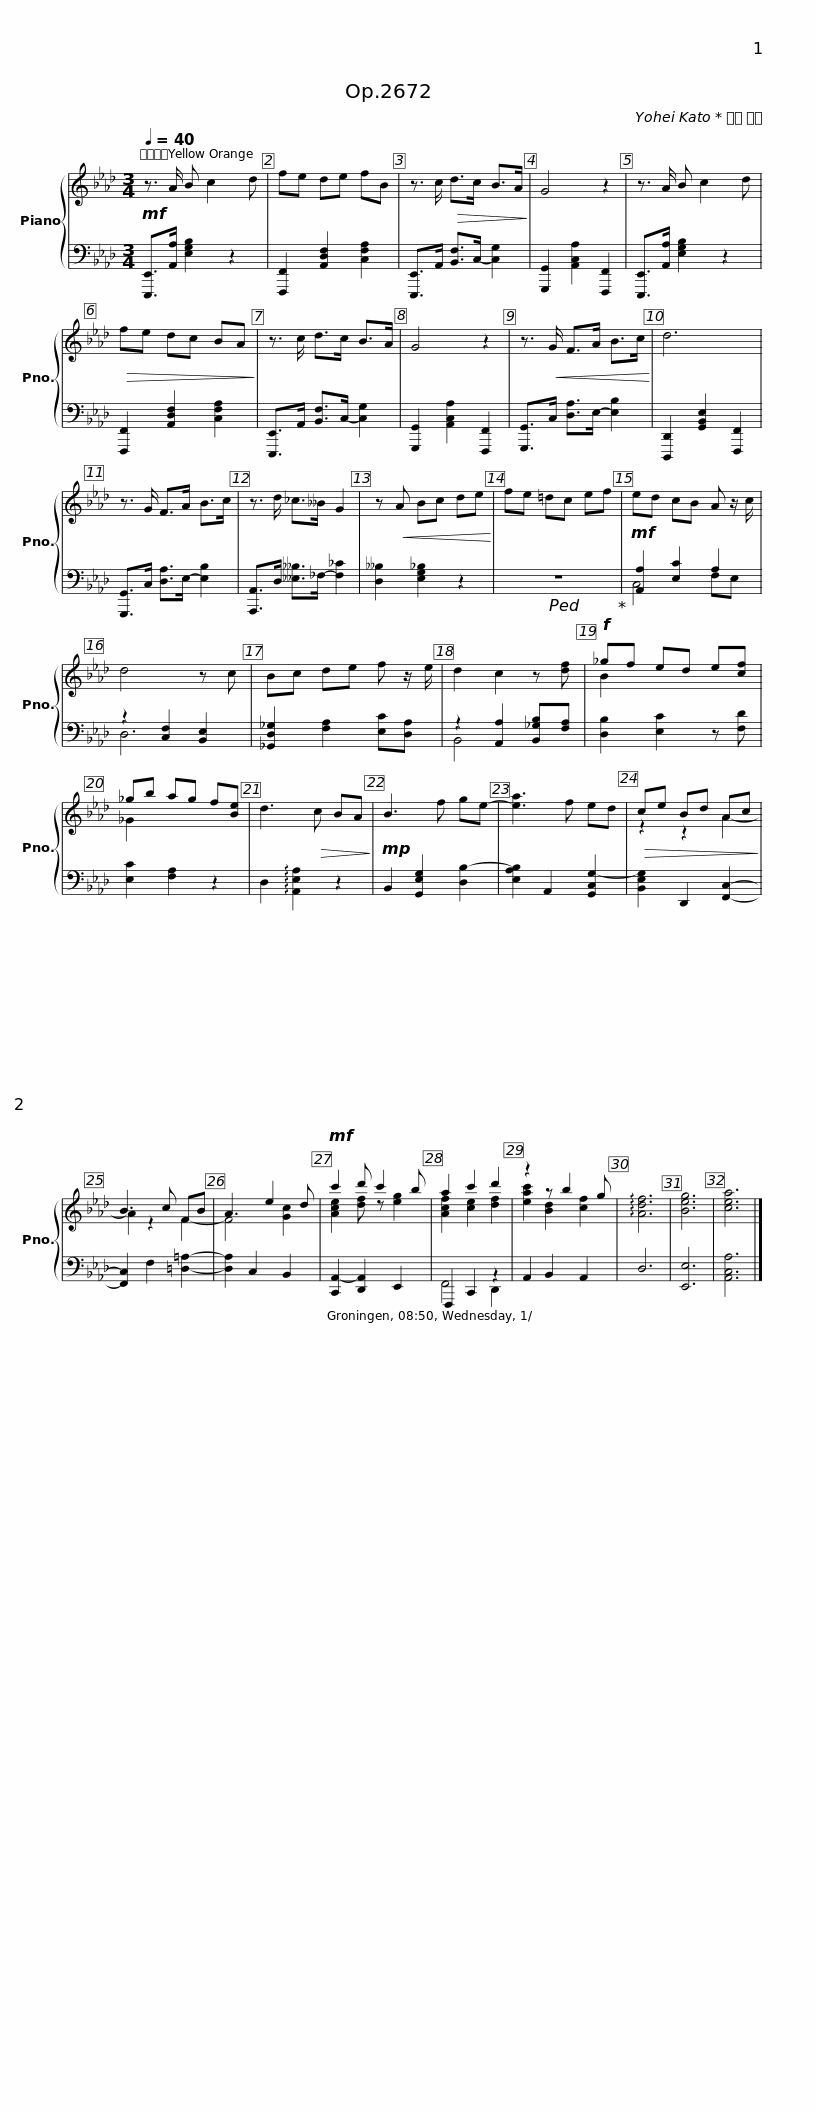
X:1
%%score { ( 1 4 ) | ( 2 3 ) }
L:1/8
Q:1/4=40
M:3/4
I:linebreak $
K:Ab
V:1 treble
V:4 treble
V:2 bass
V:3 bass
V:1
!mf! z3/2 A/ B c2 d | fe de fB | z3/2 c/!>(! d>c B>A!>)! | G4 z2 | z3/2 A/ B c2 d | %5
!>(! fe dc BA!>)! |$ z3/2 c/ d>c B>A | G4 z2 | z3/2!<(! G/ F>A B>c!<)! | d6 | %10
 z3/2 G/ F>A B>c | z3/2 d/ _c>__B G2 |$ z!<(! A Bc de!<)! | fe =dc ef |!mf! ed cB A z/ c/ | %15
 d4 z c | Bc de f z/ e/ | d2 c2 z [df] |!f! _gf ed e[cf] |$ _gb ag f[Be] | %20
 d3!>(! c BA!>)! |!mp! B3 f ge- | [ea]3 f ed |!>(! ce Bd Ac!>)! | B3 c FB | %25
 A3 e2 d |$!mf! c'2 d' c'2 b | a2 c'2 d'2 | z2 z b2 g | !arpeggio![Adf]6 | %30
 [Beg]6 | [cea]6 |] %32
V:2
 [E,,,E,,]>[A,,A,] [E,G,B,]2 z2 | [F,,,F,,]2 [A,,D,F,]2 [C,F,A,]2 | [E,,,E,,]>A,, [B,,F,]>C,- [C,G,]2 | [G,,,G,,]2 [A,,C,A,]2 [F,,,F,,]2 | [E,,,E,,]>[A,,A,] [E,G,B,]2 z2 | %5
 [F,,,F,,]2 [A,,D,F,]2 [C,F,A,]2 |$ [E,,,E,,]>A,, [B,,F,]>C,- [C,G,]2 | [G,,,G,,]2 [A,,C,A,]2 [F,,,F,,]2 | [G,,,G,,]>C, [D,A,]>E,- [E,B,]2 | [D,,,D,,]2 [G,,B,,E,]2 [F,,,F,,]2 | %10
 [G,,,G,,]>C, [D,A,]>E,- [E,B,]2 | [A,,,A,,]>D, [__E,__B,]>_F,- [F,_C]2 |$ [D,__B,]2 [E,G,_B,]2 z2 |!ped! z6!ped-up! | [A,,A,]2 [E,C]2 A,2 | %15
 z2 [C,F,]2 [B,,E,]2 | [_G,,D,_G,]2 [F,A,]2 [E,C][D,A,] | z2 [A,,A,]2 [B,,_G,B,][F,A,] | [D,B,]2 [E,C]2 z [F,D] |$ [E,C]2 [F,A,]2 z2 | %20
 D,2 !arpeggio![A,,E,A,]2 z2 | B,,2 [G,,E,G,]2 [D,B,-]2 | [E,A,B,]2 A,,2 [G,,C,G,-]2 | [B,,E,G,]2 D,,2 [F,,C,]2- | [F,,C,]2 F,2 [=D,=A,]2- | %25
 [D,A,]2 C,2 B,,2 |$ [C,,A,,-]2 [D,,A,,]2 E,,2 | F,,,2 C,,2 z2 | A,,2 B,,2 A,,2 | D,6 | %30
 [E,,E,]6 | [A,,C,A,]6 |] %32
V:3
 x6 | x6 | x6 | x6 | x6 | %5
 x6 |$ x6 | x6 | x6 | x6 | %10
 x6 | x6 |$ x6 | x6 | C,4 F,E, | %15
 D,6 | x6 | B,,4 x2 | x6 |$ x6 | %20
 x6 | x6 | x6 | x6 | x6 | %25
 x6 |$ x6 | F,,4 D,,2 | x6 | x6 | %30
 x6 | x6 |] %32
V:4
 x6 | x6 | x6 | x6 | x6 | %5
 x6 |$ x6 | x6 | x6 | x6 | %10
 x6 | x6 |$ x6 | x6 | x6 | %15
 x6 | x6 | x6 | B2 x4 |$ _G2 x4 | %20
 x6 | x6 | x6 | z2 z2 A2- | A2 z2 F2- | %25
 F4 [Gc]2 |$ [Ace]2 [df] z [eg]2 | [Acf]2 [ce]2 [df]2 | [eac']2 [Bd]2 [cf]2 | x6 | %30
 x6 | x6 |] %32
